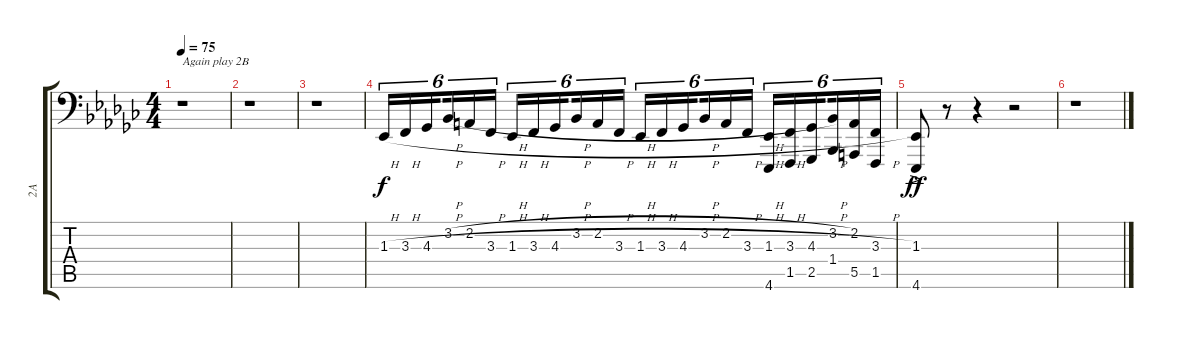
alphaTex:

\track ("2A" "2A") {instrument acousticgrandpiano}
\staff {score tabs}
\tuning (C3 G2 D2 A1 E1 B0) {hide}
\ts (4 4)
\tempo 75
\clef f4
\ks gb
r.1{txt "Again play 2B" dy f} |
r.1 |
r.1 |
1.3{h}.16{tu (6 4)} 3.3{h}.16{tu (6 4)} 4.3{h}.16{tu (6 4) beam splitsecondary} 3.2{h}.16{tu (6 4)} 2.2{h}.16{tu (6 4)} 3.3{h}.16{tu (6 4)} 1.3{h}.16{tu (6 4) volume 12} 3.3{h}.16{tu (6 4)} 4.3{h}.16{tu (6 4) beam splitsecondary} 3.2{h}.16{tu (6 4)} 2.2{h}.16{tu (6 4)} 3.3{h}.16{tu (6 4)} 1.3{h}.16{tu (6 4)} 3.3{h}.16{tu (6 4)} 4.3{h}.16{tu (6 4) beam splitsecondary} 3.2{h}.16{tu (6 4)} 2.2{h}.16{tu (6 4)} 3.3{h}.16{tu (6 4)} (1.3{h} 4.6).16{tu (6 4)} (3.3{h} 1.5).16{tu (6 4)} (4.3{h} 2.5).16{tu (6 4) beam splitsecondary} (3.2{h} 1.4).16{tu (6 4)} (2.2 5.5).16{tu (6 4)} (3.3{h} 1.5).16{tu (6 4)} |
(1.3 4.6{ac}).8{dy ff} r.8 r.4 r.2 |
r.1
